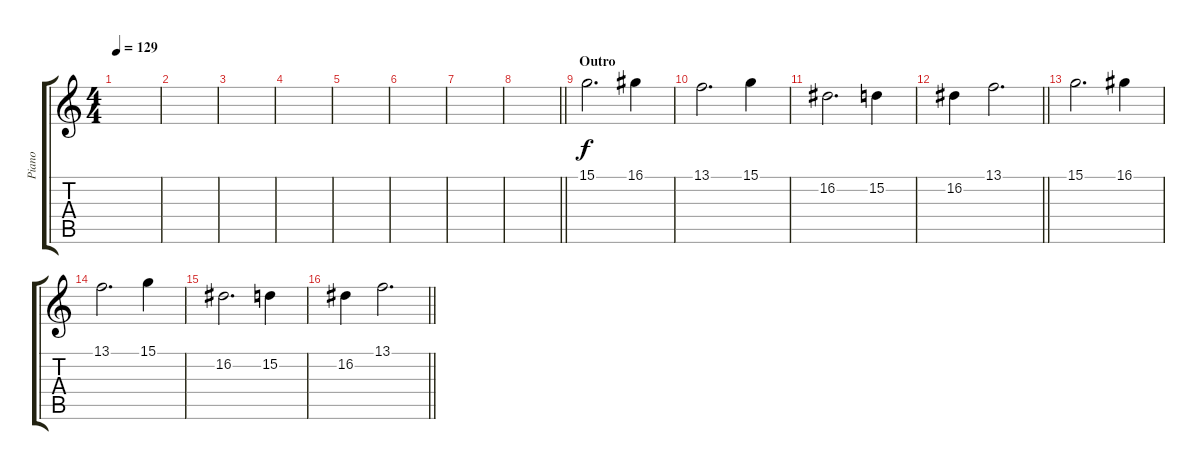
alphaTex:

\track ("Piano" "Piano") {instrument acousticgrandpiano}
\staff {score tabs}
\tuning (E4 B3 G3 D3 A2 E2) {hide}
\ts (4 4)
\tempo 129
\clef g2
\ks c
|
|
|
|
|
|
|
\barLineRight lightlight
|
\section ("" "Outro")
15.1.2{d volume 9 instrument marimba} 16.1.4 |
13.1.2{d} 15.1.4 |
16.2.2{d} 15.2.4 |
\barLineRight lightlight
16.2.4 13.1.2{d} |
15.1.2{d} 16.1.4 |
13.1.2{d} 15.1.4 |
16.2.2{d} 15.2.4 |
\barLineRight lightlight
16.2.4 13.1.2{d}
